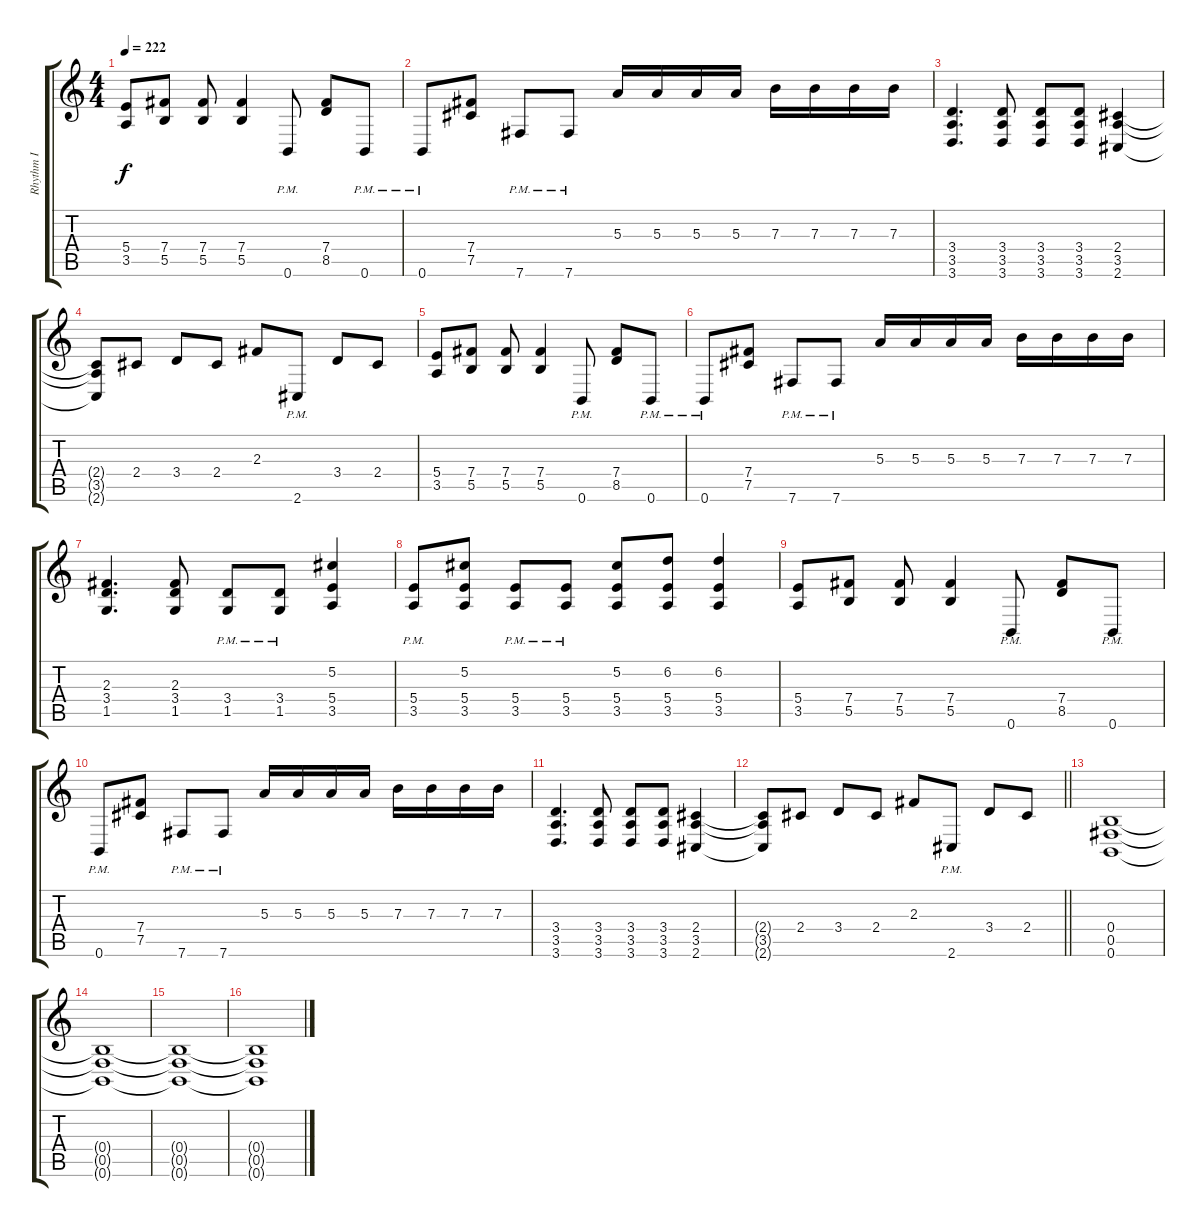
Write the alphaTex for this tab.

\track ("Rhythm I" "Rhythm I") {instrument distortionguitar}
\staff {score tabs}
\tuning (Db4 Ab3 E3 B2 Gb2 B1) {hide}
\ts (4 4)
\tempo 222
\clef g2
\ks c
(5.4 3.5).8{dy f} (7.4 5.5).8 (7.4 5.5).8 (7.4 5.5).4 0.6{pm}.8 (7.4 8.5).8 0.6{pm}.8 |
0.6{pm}.8 (7.4 7.5).8 7.6{pm}.8 7.6{pm}.8 5.3.16 5.3.16 5.3.16 5.3.16 7.3.16 7.3.16 7.3.16 7.3.16 |
(3.4 3.5 3.6).4{d} (3.4 3.5 3.6).8 (3.4 3.5 3.6).8 (3.4 3.5 3.6).8 (2.4 3.5 2.6).4 |
(2.4{t} 3.5{t} 2.6{t}).8 2.4.8 3.4.8 2.4.8 2.3.8 2.6{pm}.8 3.4.8 2.4.8 |
(5.4 3.5).8{volume 16} (7.4 5.5).8 (7.4 5.5).8 (7.4 5.5).4 0.6{pm}.8 (7.4 8.5).8 0.6{pm}.8 |
0.6{pm}.8 (7.4 7.5).8 7.6{pm}.8 7.6{pm}.8 5.3.16 5.3.16 5.3.16 5.3.16 7.3.16 7.3.16 7.3.16 7.3.16 |
(2.3 3.4 1.5).4{d} (2.3 3.4 1.5).8 (3.4{pm} 1.5{pm}).8 (3.4{pm} 1.5{pm}).8 (5.2 5.4 3.5).4 |
(5.4{pm} 3.5{pm}).8 (5.2 5.4 3.5).8 (5.4{pm} 3.5{pm}).8 (5.4{pm} 3.5{pm}).8 (5.2 5.4 3.5).8 (6.2 5.4 3.5).8 (6.2 5.4 3.5).4 |
(5.4 3.5).8 (7.4 5.5).8 (7.4 5.5).8 (7.4 5.5).4 0.6{pm}.8 (7.4 8.5).8 0.6{pm}.8 |
0.6{pm}.8 (7.4 7.5).8 7.6{pm}.8 7.6{pm}.8 5.3.16 5.3.16 5.3.16 5.3.16 7.3.16 7.3.16 7.3.16 7.3.16 |
(3.4 3.5 3.6).4{d} (3.4 3.5 3.6).8 (3.4 3.5 3.6).8 (3.4 3.5 3.6).8 (2.4 3.5 2.6).4 |
\barLineRight lightlight
(2.4{t} 3.5{t} 2.6{t}).8 2.4.8 3.4.8 2.4.8 2.3.8 2.6{pm}.8 3.4.8 2.4.8 |
(0.4 0.5 0.6).1 |
(0.4{t} 0.5{t} 0.6{t}).1 |
(0.4{t} 0.5{t} 0.6{t}).1 |
(0.4{t} 0.5{t} 0.6{t}).1
